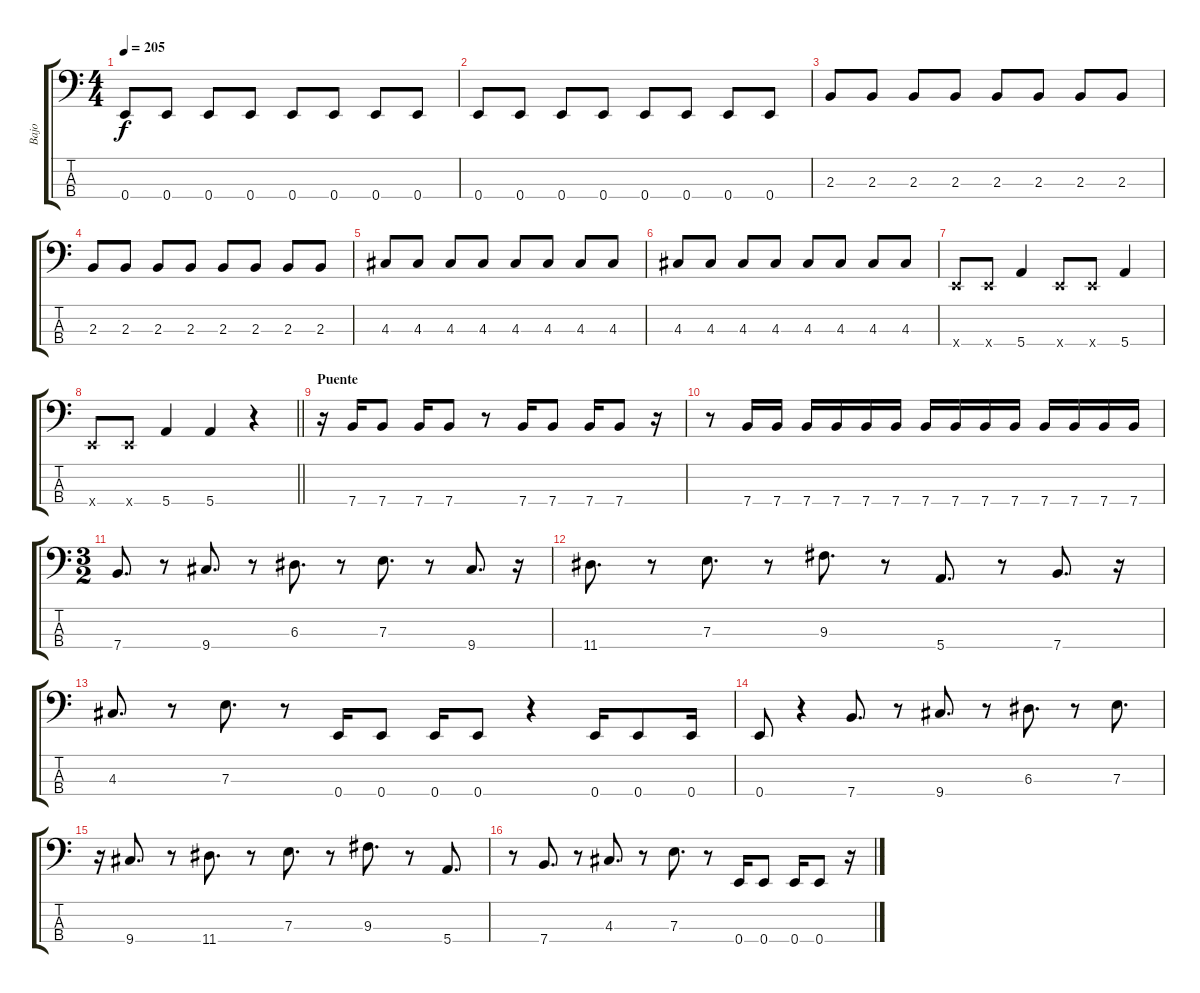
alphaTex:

\track ("Bajo" "Bajo") {instrument electricbasspick}
\staff {score tabs}
\tuning (G2 D2 A1 E1) {hide}
\ts (4 4)
\tempo 205
\clef f4
\ks c
0.4.8{dy f} 0.4.8 0.4.8 0.4.8 0.4.8 0.4.8 0.4.8 0.4.8 |
0.4.8 0.4.8 0.4.8 0.4.8 0.4.8 0.4.8 0.4.8 0.4.8 |
2.3.8 2.3.8 2.3.8 2.3.8 2.3.8 2.3.8 2.3.8 2.3.8 |
2.3.8 2.3.8 2.3.8 2.3.8 2.3.8 2.3.8 2.3.8 2.3.8 |
4.3.8 4.3.8 4.3.8 4.3.8 4.3.8 4.3.8 4.3.8 4.3.8 |
4.3.8 4.3.8 4.3.8 4.3.8 4.3.8 4.3.8 4.3.8 4.3.8 |
0.4{x}.8 0.4{x}.8 5.4.4 0.4{x}.8 0.4{x}.8 5.4.4 |
\barLineRight lightlight
0.4{x}.8 0.4{x}.8 5.4.4 5.4.4 r.4 |
\section ("" "Puente")
r.16 7.4.16 7.4.8 7.4.16 7.4.8 r.8 7.4.16 7.4.8 7.4.16 7.4.8 r.16 |
r.8 7.4.16 7.4.16 7.4.16 7.4.16 7.4.16 7.4.16 7.4.16 7.4.16 7.4.16 7.4.16 7.4.16 7.4.16 7.4.16 7.4.16 |
\ts (3 2)
7.4.8{d volume 16} r.8 9.4.8{d} r.8 6.3.8{d} r.8 7.3.8{d} r.8 9.4.8{d} r.16 |
11.4.8{d} r.8 7.3.8{d} r.8 9.3.8{d} r.8 5.4.8{d} r.8 7.4.8{d} r.16 |
4.3.8{d} r.8 7.3.8{d} r.8 0.4.16 0.4.8 0.4.16 0.4.8 r.4 0.4.16 0.4.8 0.4.16 |
0.4.8 r.4 7.4.8{d} r.8 9.4.8{d} r.8 6.3.8{d} r.8 7.3.8{d} |
r.16 9.4.8{d} r.8 11.4.8{d} r.8 7.3.8{d} r.8 9.3.8{d} r.8 5.4.8{d} |
r.8 7.4.8{d} r.8 4.3.8{d} r.8 7.3.8{d} r.8 0.4.16 0.4.8 0.4.16 0.4.8 r.16
